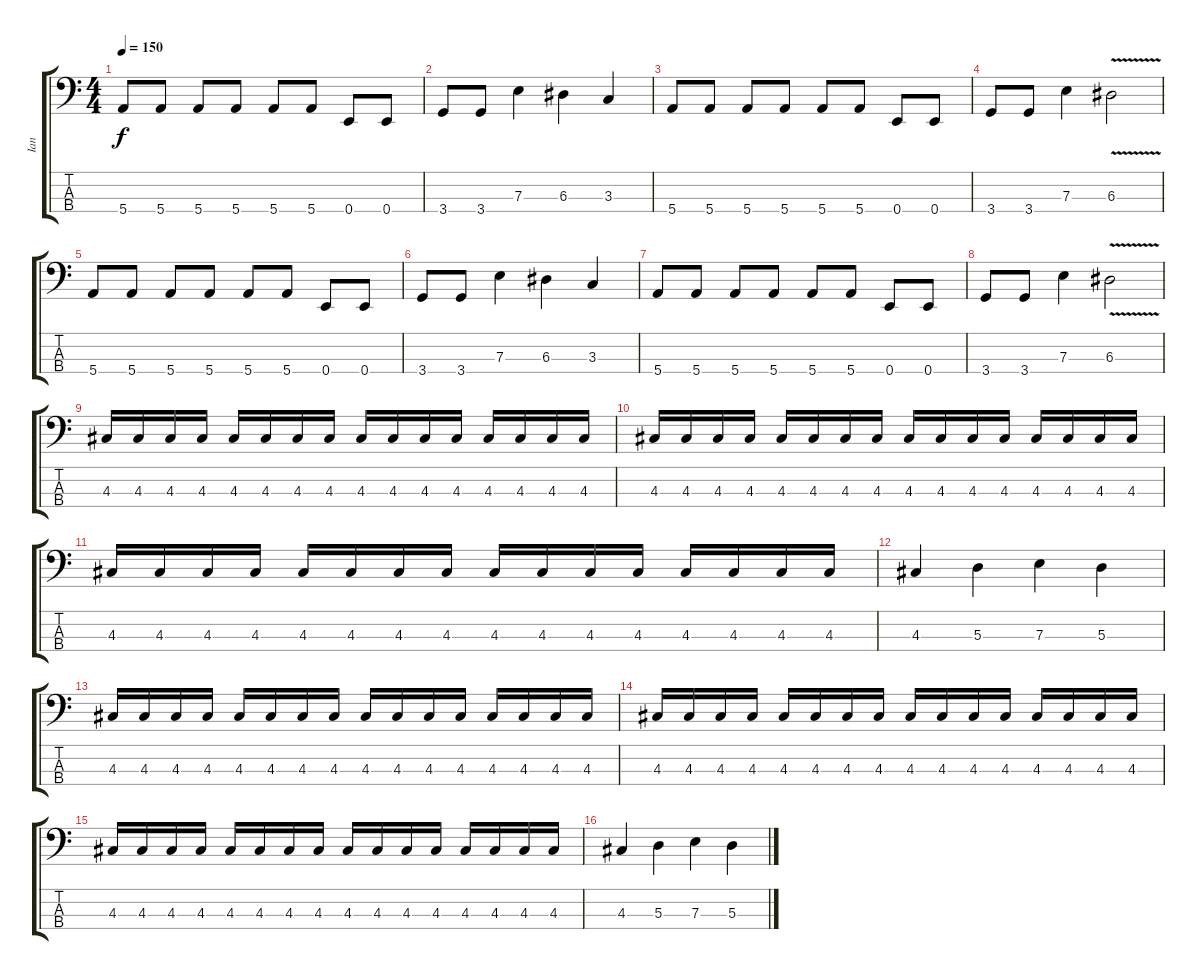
\track ("Ian" "Ian") {instrument electricbasspick}
\staff {score tabs}
\tuning (G2 D2 A1 E1) {hide}
\ts (4 4)
\tempo 150
\clef f4
\ks c
5.4.8{dy f} 5.4.8 5.4.8 5.4.8 5.4.8 5.4.8 0.4.8 0.4.8 |
3.4.8 3.4.8 7.3.4 6.3.4 3.3.4 |
5.4.8 5.4.8 5.4.8 5.4.8 5.4.8 5.4.8 0.4.8 0.4.8 |
3.4.8 3.4.8 7.3.4 6.3{v}.2 |
5.4.8 5.4.8 5.4.8 5.4.8 5.4.8 5.4.8 0.4.8 0.4.8 |
3.4.8 3.4.8 7.3.4 6.3.4 3.3.4 |
5.4.8 5.4.8 5.4.8 5.4.8 5.4.8 5.4.8 0.4.8 0.4.8 |
3.4.8 3.4.8 7.3.4 6.3{v}.2 |
4.3.16 4.3.16 4.3.16 4.3.16 4.3.16 4.3.16 4.3.16 4.3.16 4.3.16 4.3.16 4.3.16 4.3.16 4.3.16 4.3.16 4.3.16 4.3.16 |
4.3.16 4.3.16 4.3.16 4.3.16 4.3.16 4.3.16 4.3.16 4.3.16 4.3.16 4.3.16 4.3.16 4.3.16 4.3.16 4.3.16 4.3.16 4.3.16 |
4.3.16 4.3.16 4.3.16 4.3.16 4.3.16 4.3.16 4.3.16 4.3.16 4.3.16 4.3.16 4.3.16 4.3.16 4.3.16 4.3.16 4.3.16 4.3.16 |
4.3.4 5.3.4 7.3.4 5.3.4 |
4.3.16 4.3.16 4.3.16 4.3.16 4.3.16 4.3.16 4.3.16 4.3.16 4.3.16 4.3.16 4.3.16 4.3.16 4.3.16 4.3.16 4.3.16 4.3.16 |
4.3.16 4.3.16 4.3.16 4.3.16 4.3.16 4.3.16 4.3.16 4.3.16 4.3.16 4.3.16 4.3.16 4.3.16 4.3.16 4.3.16 4.3.16 4.3.16 |
4.3.16 4.3.16 4.3.16 4.3.16 4.3.16 4.3.16 4.3.16 4.3.16 4.3.16 4.3.16 4.3.16 4.3.16 4.3.16 4.3.16 4.3.16 4.3.16 |
4.3.4 5.3.4 7.3.4 5.3.4
